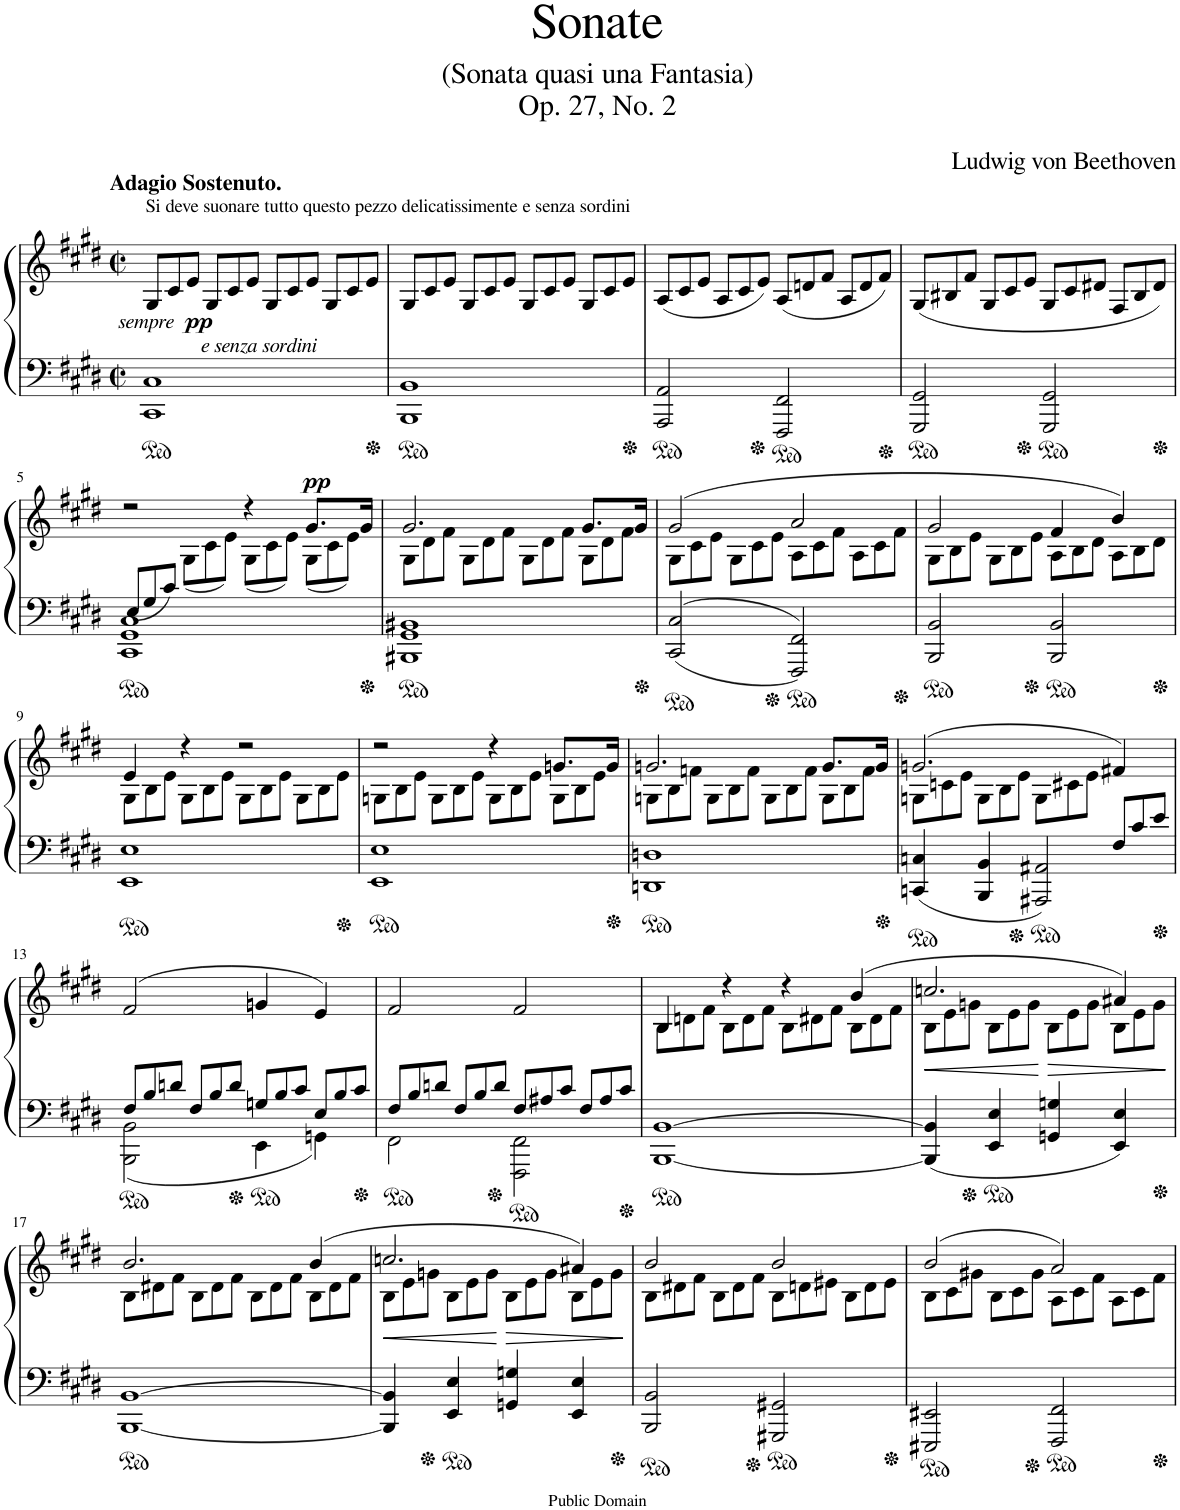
**kern	**kern	**dynam
*part1	*part1	*part1
*staff2	*staff1	*staff1/2
*I"Piano	*	*
*I'Pno.	*	*
*clefF4	*clefG2	*
*k[f#c#g#d#]	*k[f#c#g#d#]	*
*M2/2	*M2/2	*
*met(c|)	*met(c|)	*
*	*Xtuplet	*
=1	=1	=1
!	!LO:TX:a:B:t=Adagio Sostenuto.	!
!	!LO:TX:a:t=Si deve suonare tutto questo pezzo delicatissimente e senza sordini	!
!	!LO:TX:b:i:t=sempre	!
!	!	!LO:DY:b
1CC# 1C#	12G#/L	pp
.	12c#/	.
.	12e/J	.
!	!LO:TX:b:i:t=e senza sordini	!
.	12G#/L	.
.	12c#/	.
.	12e/J	.
.	12G#/L	.
.	12c#/	.
.	12e/J	.
.	12G#/L	.
.	12c#/	.
.	12e/J	.
=2	=2	=2
1BBB 1BB	12G#/L	.
.	12c#/	.
.	12e/J	.
.	12G#/L	.
.	12c#/	.
.	12e/J	.
.	12G#/L	.
.	12c#/	.
.	12e/J	.
.	12G#/L	.
.	12c#/	.
.	12e/J	.
=3	=3	=3
2AAA/ 2AA/	(12A/L	.
.	12c#/	.
.	12e/J	.
.	12A/L	.
.	12c#/	.
.	12e/J)	.
2FFF#/ 2FF#/	(12A/L	.
.	12dn/	.
.	12f#/J	.
.	12A/L	.
.	12d/	.
.	12f#/J)	.
=4	=4	=4
2GGG#/ 2GG#/	(12G#/L	.
.	12B#X/	.
.	12f#/J	.
.	12G#/L	.
.	12c#/	.
.	12e/J	.
2GGG#/ 2GG#/	12G#/L	.
.	12c#/	.
.	12d#X/J	.
.	12F#/L	.
.	12B#/	.
.	12d#/J)	.
!!LO:LB:g=z
=5	=5	=5
*Xtuplet	*	*
*^	*^	*
12E/L	1CC# 1GG# 1C#	2r	4ryy	.
12G#/	.	.	.	.
12c#/J	.	.	.	.
2.ryy	.	.	(12G#\L	.
.	.	.	12c#\	.
.	.	.	12e\J)	.
.	.	4r	(12G#\L	.
.	.	.	12c#\	.
.	.	.	12e\J)	.
!	!	!	!	!LO:DY:a
.	.	8.g#/L	(12G#\L	pp
.	.	.	12c#\	.
.	.	.	12e\J)	.
.	.	16g#/Jk	.	.
*v	*v	*	*	*
=6	=6	=6	=6
1BBB#X 1GG# 1BB#X	2.g#/	12G#\L	.
.	.	12d#\	.
.	.	12f#\J	.
.	.	12G#\L	.
.	.	12d#\	.
.	.	12f#\J	.
.	.	12G#\L	.
.	.	12d#\	.
.	.	12f#\J	.
.	8.g#/L	12G#\L	.
.	.	12d#\	.
.	.	12f#\J	.
.	16g#/Jk	.	.
=7	=7	=7	=7
2CC#/ 2C#/	(2g#/	12G#\L	.
.	.	12c#\	.
.	.	12e\J	.
.	.	12G#\L	.
.	.	12c#\	.
.	.	12e\J	.
2FFF#/ 2FF#/	2a/	12A\L	.
.	.	12c#\	.
.	.	12f#\J	.
.	.	12A\L	.
.	.	12c#\	.
.	.	12f#\J	.
=8	=8	=8	=8
2BBB/ 2BB/	2g#/	12G#\L	.
.	.	12B\	.
.	.	12e\J	.
.	.	12G#\L	.
.	.	12B\	.
.	.	12e\J	.
2BBB/ 2BB/	4f#/	12A\L	.
.	.	12B\	.
.	.	12d#\J	.
.	4b/)	12A\L	.
.	.	12B\	.
.	.	12d#\J	.
!!LO:LB:g=z	!!
=9	=9	=9	=9
1EE 1E	4e/	12G#\L	.
.	.	12B\	.
.	.	12e\J	.
.	4r	12G#\L	.
.	.	12B\	.
.	.	12e\J	.
.	2r	12G#\L	.
.	.	12B\	.
.	.	12e\J	.
.	.	12G#\L	.
.	.	12B\	.
.	.	12e\J	.
=10	=10	=10	=10
1EE 1E	2r	12Gn\L	.
.	.	12B\	.
.	.	12e\J	.
.	.	12G\L	.
.	.	12B\	.
.	.	12e\J	.
.	4r	12G\L	.
.	.	12B\	.
.	.	12e\J	.
.	8.gn/L	12G\L	.
.	.	12B\	.
.	.	12e\J	.
.	16g/Jk	.	.
=11	=11	=11	=11
1DDn 1Dn	2.gn/	12Gn\L	.
.	.	12B\	.
.	.	12fn\J	.
.	.	12G\L	.
.	.	12B\	.
.	.	12f\J	.
.	.	12G\L	.
.	.	12B\	.
.	.	12f\J	.
.	8.g/L	12G\L	.
.	.	12B\	.
.	.	12f\J	.
.	16g/Jk	.	.
=12	=12	=12	=12
*^	*	*	*
2.ryy	4CCn/ 4Cn/	(2.gn/	12Gn\L	.
.	.	.	12cn\	.
.	.	.	12e\J	.
.	4BBB/ 4BB/	.	12G\L	.
.	.	.	12B\	.
.	.	.	12e\J	.
.	2AAA#X/ 2AA#X/	.	12G\L	.
.	.	.	12c#X\	.
.	.	.	12e\J	.
12F#/L	.	4f#X/)	4ryy	.
12c#/	.	.	.	.
12e/J	.	.	.	.
*	*	*v	*v	*
!!LO:LB:g=z
=13	=13	=13	=13
12F#/L	2BBB\ 2BB\	(2f#/	.
12B/	.	.	.
12dn/J	.	.	.
12F#/L	.	.	.
12B/	.	.	.
12d/J	.	.	.
12Gn/L	4EE\	4gn/	.
12B/	.	.	.
12c#/J	.	.	.
12E/L	4GGn\	4e/)	.
12B/	.	.	.
12c#/J	.	.	.
=14	=14	=14	=14
12F#/L	2FF#\	2f#/	.
12B/	.	.	.
12dn/J	.	.	.
12F#/L	.	.	.
12B/	.	.	.
12d/J	.	.	.
12F#/L	2FFF#\ 2FF#\	2f#/	.
12A#X/	.	.	.
12c#/J	.	.	.
12F#/L	.	.	.
12A#/	.	.	.
12c#/J	.	.	.
*v	*v	*	*
=15	=15	=15
*	*^	*
[1BBB [1BB	4B/	12B\L	.
.	.	12dn\	.
.	.	12f#\J	.
.	4r	12B\L	.
.	.	12d\	.
.	.	12f#\J	.
.	4r	12B\L	.
.	.	12d#X\	.
.	.	12f#\J	.
.	(4b/	12B\L	.
.	.	12d#\	.
.	.	12f#\J	.
=16	=16	=16	=16
!	!	!	!LO:HP:b
4BBB/] 4BB/]	2.ccn/	12B\L	<
.	.	12e\	.
.	.	12gn\J	.
4EE/ 4E/	.	12B\L	.
.	.	12e\	.
.	.	12g\J	.
!	!	!	!LO:HP:n=1:b
4GGn/ 4Gn/	.	12B\L	[ >
.	.	12e\	.
.	.	12g\J	.
4EE/ 4E/	4a#X/)	12B\L	.
.	.	12e\	.
.	.	12g\J	.
!!LO:LB:g=z	!!
=17	=17	=17	=17
[1BBB [1BB	2.b/	12B\L	.
.	.	12d#X\	.
.	.	12f#\J	.
.	.	12B\L	.
.	.	12d#\	.
.	.	12f#\J	.
.	.	12B\L	.
.	.	12d#\	.
.	.	12f#\J	.
.	(4b/	12B\L	.
.	.	12d#\	.
.	.	12f#\J	.
=18	=18	=18	=18
!	!	!	!LO:HP:b
4BBB/] 4BB/]	2.ccn/	12B\L	<
.	.	12e\	.
.	.	12gn\J	.
4EE/ 4E/	.	12B\L	.
.	.	12e\	.
.	.	12g\J	.
4GGn/ 4Gn/	.	12B\L	[
.	.	12e\	.
.	.	12g\J	.
4EE/ 4E/	4a#X/)	12B\L	.
.	.	12e\	.
.	.	12g\J	.
*	*v	*v	*
.	.	]
=19	=19	=19
*	*^	*
2BBB/ 2BB/	2b/	12B\L	.
.	.	12d#X\	.
.	.	12f#\J	.
.	.	12B\L	.
.	.	12d#\	.
.	.	12f#\J	.
2GGG#X/ 2GG#X/	2b/	12B\L	.
.	.	12dn\	.
.	.	12e#X\J	.
.	.	12B\L	.
.	.	12d\	.
.	.	12e#\J	.
=20	=20	=20	=20
2EEE#X/ 2EE#X/	(2b/	12B\L	.
.	.	12c#\	.
.	.	12g#X\J	.
.	.	12B\L	.
.	.	12c#\	.
.	.	12g#\J	.
2FFF#/ 2FF#/	2a/)	12A\L	.
.	.	12c#\	.
.	.	12f#\J	.
.	.	12A\L	.
.	.	12c#\	.
.	.	12f#\J	.
*	*v	*v	*
=	=	=
*-	*-	*-
